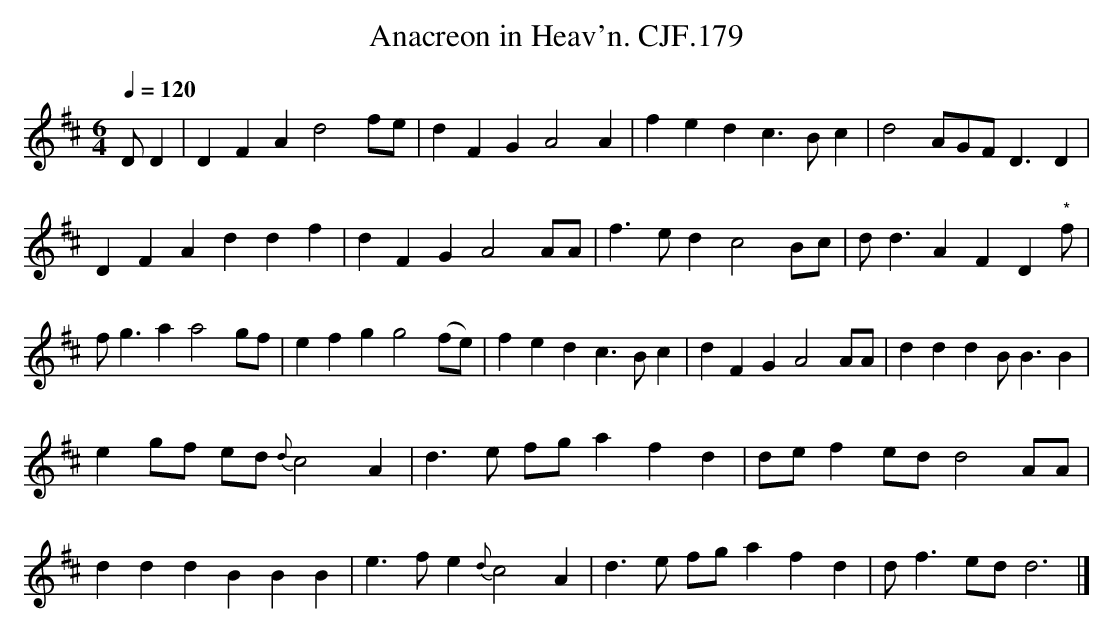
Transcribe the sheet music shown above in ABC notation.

X:1
T:Anacreon in Heav'n. CJF.179
M:6/4
L:1/4
Q:1/4=120
K:D
D/D|DFAd2f/e/|dFGA2A|fedc>Bc|d2A/G/F/D3/2D|
DFAddf|dFGA2A/A/|f>edc2B/c/|d<dAFD"*"f/2|
f<gaa2g/f/|efgg2(f/e/)|fedc>Bc|dFGA2A/A/|dddB<BB|
eg/f/ e/d/{d}c2A|d>e f/g/afd|d/e/fe/d/d2A/A/|
dddBBB|e>fe{d}c2A|d>e f/g/afd|d<fe/d/d3|]
